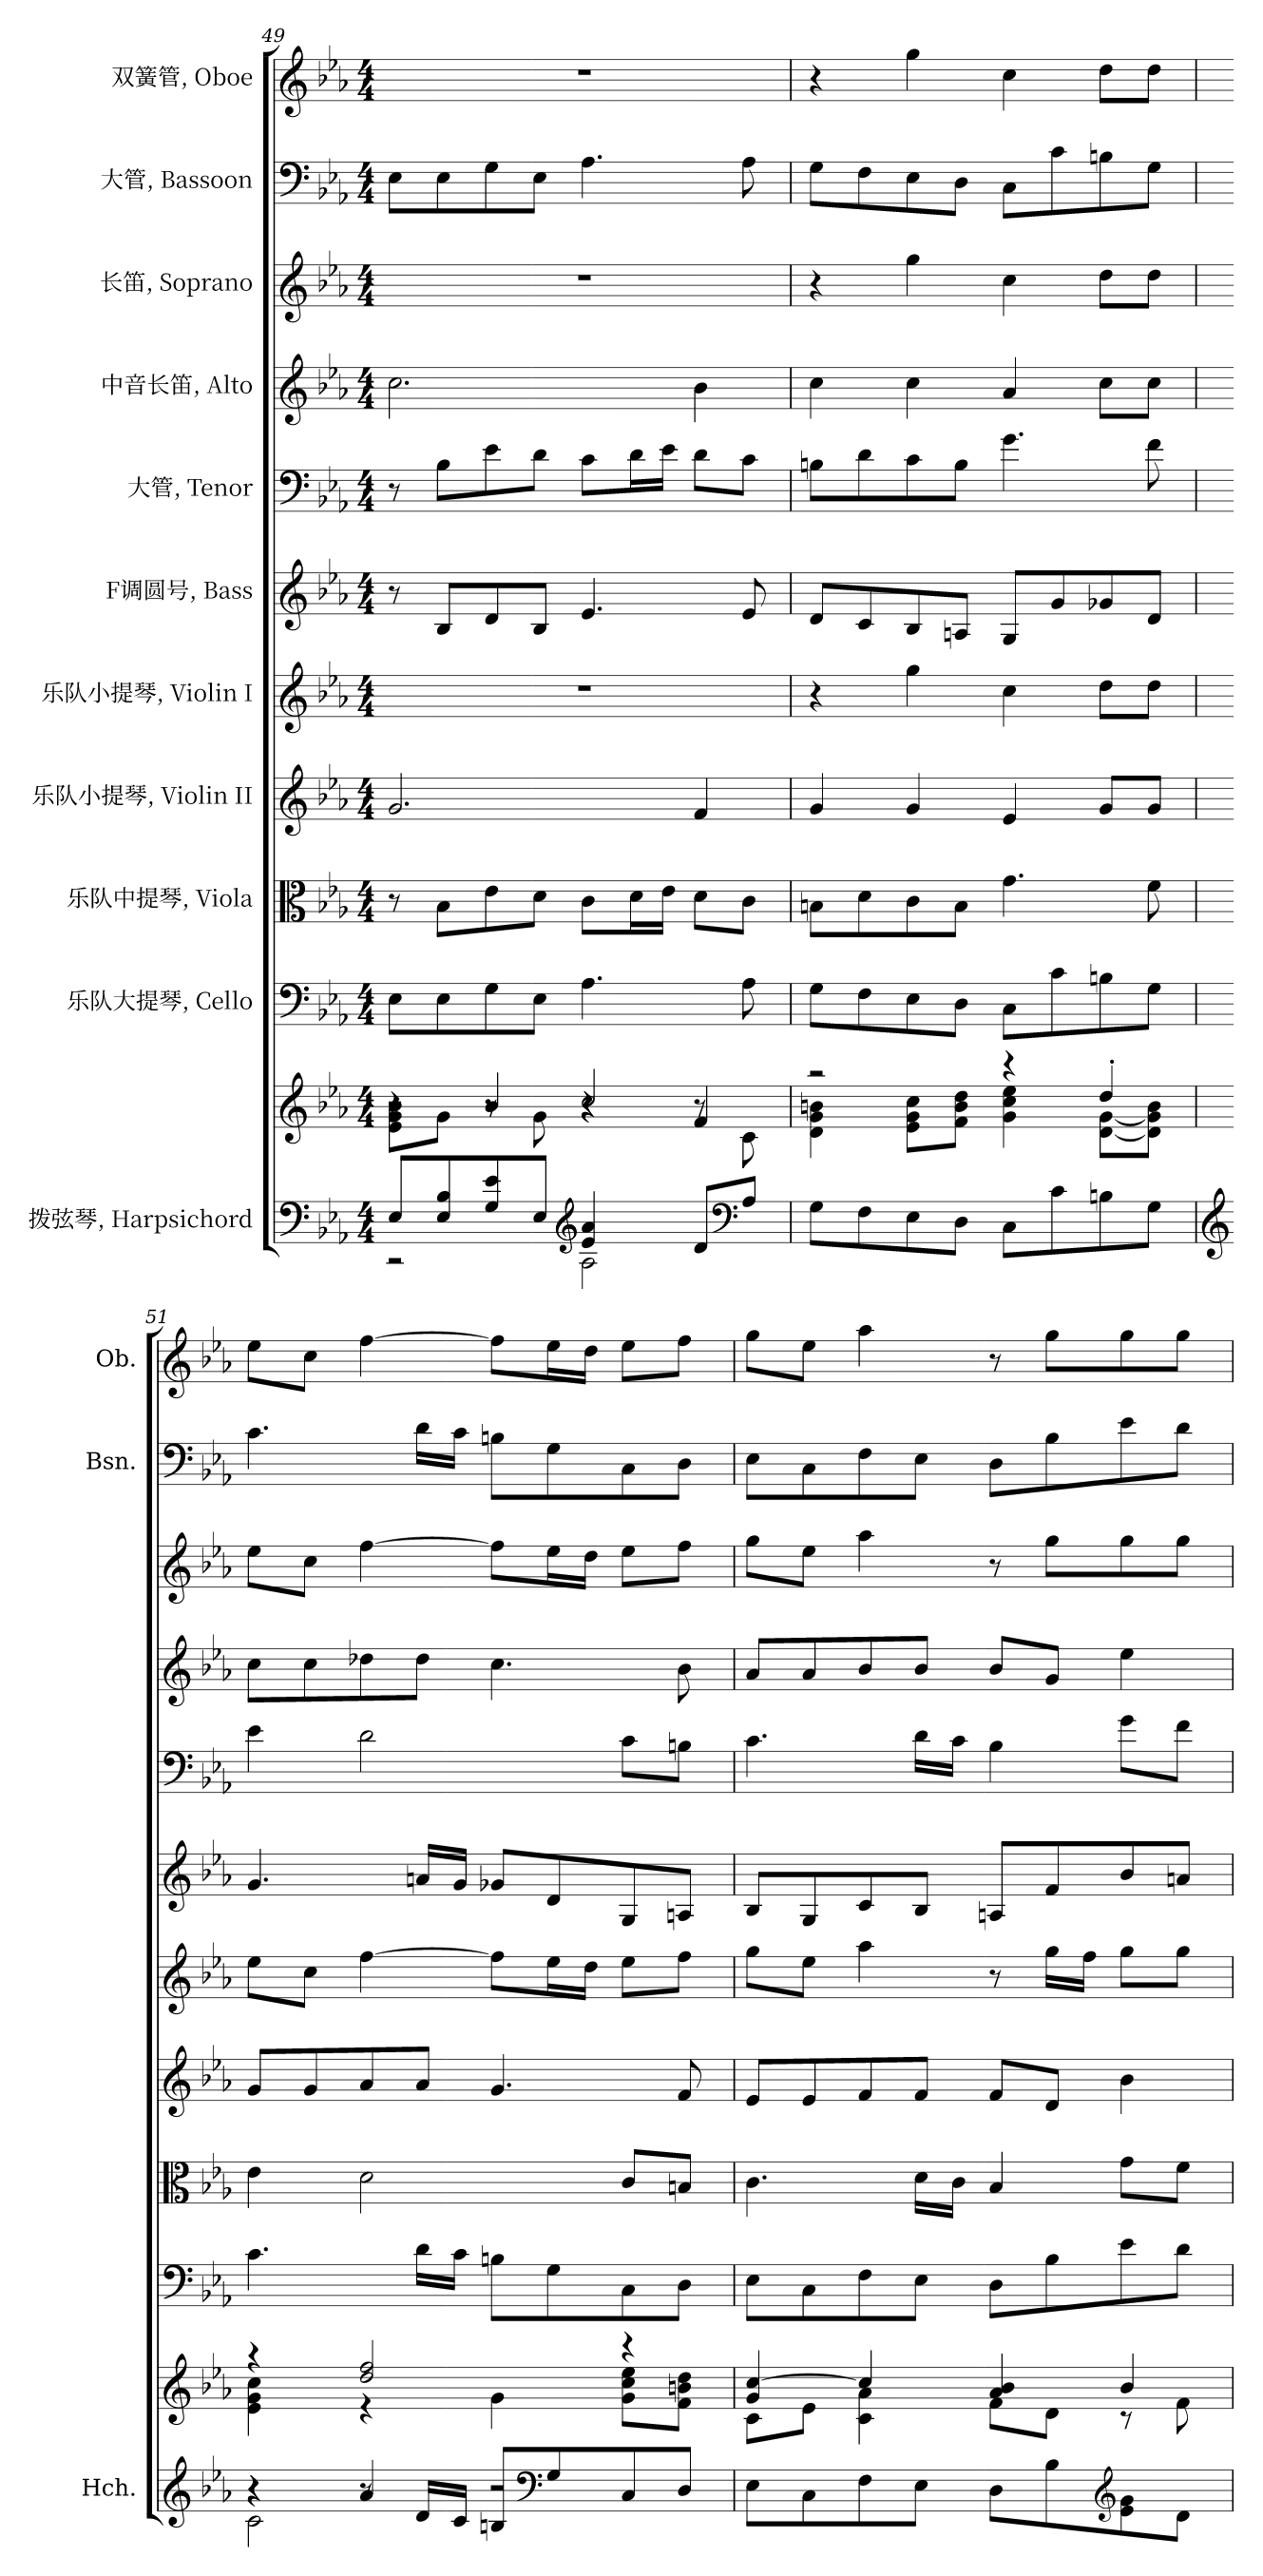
**kern	**kern	**kern	**kern	**kern	**kern	**kern	**kern	**kern	**kern	**kern	**kern
*part11	*part11	*part10	*part9	*part8	*part7	*part6	*part5	*part4	*part3	*part2	*part1
*staff12	*staff11	*staff10	*staff9	*staff8	*staff7	*staff6	*staff5	*staff4	*staff3	*staff2	*staff1
*I"拨弦琴, Harpsichord	*	*I"乐队大提琴, Cello	*I"乐队中提琴, Viola	*I"乐队小提琴, Violin II	*I"乐队小提琴, Violin I	*I"F调圆号, Bass	*I"大管, Tenor	*I"中音长笛, Alto	*I"长笛, Soprano	*I"大管, Bassoon	*I"双簧管, Oboe
*I'Hch.	*	*	*	*	*	*	*	*	*	*I'Bsn.	*I'Ob.
*clefF4	*clefG2	*clefF4	*clefC3	*clefG2	*clefG2	*clefG2	*clefF4	*clefG2	*clefG2	*clefF4	*clefG2
*	*	*	*	*	*	*ITrd4c7	*	*ITrd3c5	*	*	*
*k[b-e-a-]	*k[b-e-a-]	*k[b-e-a-]	*k[b-e-a-]	*k[b-e-a-]	*k[b-e-a-]	*k[b-e-a-d-]	*k[b-e-a-]	*k[b-e-]	*k[b-e-a-]	*k[b-e-a-]	*k[b-e-a-]
*M4/4	*M4/4	*M4/4	*M4/4	*M4/4	*M4/4	*M4/4	*M4/4	*M4/4	*M4/4	*M4/4	*M4/4
=49	=49	=49	=49	=49	=49	=49	=49	=49	=49	=49	=49
*^	*^	*	*	*	*	*	*	*	*	*	*
*	*	*	*^	*	*	*	*	*	*	*	*	*	*
8E-/L	2r	4r	8e-\ 8g\ 8b-\L	2r	8E-\L	8r	2.g/	1r	8r	8r	2.g\	1r	8E-\L	1r
8E-/ 8B-/	.	.	8g\J	.	8E-\	8B-\L	.	.	8E-/L	8B-\L	.	.	8E-\	.
8G/ 8e-/	.	4b-/	8r	.	8G\	8e-\	.	.	8G/	8e-\	.	.	8G\	.
8E-/J	.	.	8g\	.	8E-\J	8d\J	.	.	8E-/J	8d\J	.	.	8E-\J	.
*clefG2	*	*	*	*	*	*	*	*	*	*	*	*	*	*
4e-/ 4a-/	2A-\	2cc/	4r	4r	4.A-\	8c\L	.	.	4.A-/	8c\L	.	.	4.A-\	.
.	.	.	.	.	.	16d\L	.	.	.	16d\L	.	.	.	.
.	.	.	.	.	.	16e-\JJ	.	.	.	16e-\JJ	.	.	.	.
8d/L	.	.	8r	4f/	.	8d\L	4f/	.	.	8d\L	4f\	.	.	.
*clefF4	*	*	*	*	*	*	*	*	*	*	*	*	*	*
8A-/J	.	.	8c\	.	8A-\	8c\J	.	.	8A-/	8c\J	.	.	8A-\	.
*v	*v	*	*	*	*	*	*	*	*	*	*	*	*	*
*	*	*v	*v	*	*	*	*	*	*	*	*	*	*
=50	=50	=50	=50	=50	=50	=50	=50	=50	=50	=50	=50	=50
8G\L	2r	4d\ 4g\ 4bn\	8G\L	8Bn\L	4g/	4r	8G/L	8Bn\L	4g\	4r	8G\L	4r
8F\	.	.	8F\	8d\	.	.	8F/	8d\	.	.	8F\	.
8E-\	.	8e-\ 8g\ 8cc\L	8E-\	8c\	4g/	4gg\	8E-/	8c\	4g\	4gg\	8E-\	4gg\
8D\J	.	8f\ 8b\ 8dd\J	8D\J	8B\J	.	.	8Dn/J	8B\J	.	.	8D\J	.
8C\L	4r	4g\ 4cc\ 4ee-\	8C\L	4.g\	4e-/	4cc\	8C/L	4.g\	4e-/	4cc\	8C\L	4cc\
8c\	.	.	8c\	.	.	.	8c/	.	.	.	8c\	.
8Bn\	4dd'/	[8d\ [8g\L	8Bn\	.	8g/L	8dd\L	8c-X/	.	8g\L	8dd\L	8Bn\	8dd\L
8G\J	.	8d\] 8g\] 8b\J	8G\J	8f\	8g/J	8dd\J	8G/J	8f\	8g\J	8dd\J	8G\J	8dd\J
!!LO:PB:g=z
=51	=51	=51	=51	=51	=51	=51	=51	=51	=51	=51	=51	=51
*clefG2	*	*	*	*	*	*	*	*	*	*	*	*
*^	*	*	*	*	*	*	*	*	*	*	*	*
*	*^	*	*	*	*	*	*	*	*	*	*	*	*
4r	2c\	4r	4r	4e-\ 4g\ 4cc\	4.c\	4e-\	8g/L	8ee-\L	4.c/	4e-\	8g\L	8ee-\L	4.c\	8ee-\L
.	.	.	.	.	.	.	8g/	8cc\J	.	.	8g\	8cc\J	.	8cc\J
4a-/	.	8r	2dd/ 2ff/	4r	.	2d\	8a-/	[4ff\	.	2d\	8a-X\	[4ff\	.	[4ff\
.	.	16d/LL	.	.	16d\LL	.	8a-/J	.	16dn/LL	.	8a-\J	.	16d\LL	.
.	.	16c/JJ	.	.	16c\JJ	.	.	.	16c/JJ	.	.	.	16c\JJ	.
2r	2r	8Bn/L	.	4g\	8Bn\L	.	4.g/	8ff\L]	8c-X/L	.	4.g\	8ff\L]	8Bn\L	8ff\L]
*clefF4	*	*	*	*	*	*	*	*	*	*	*	*	*	*
.	.	8G/	.	.	8G\	.	.	16ee-\L	8G/	.	.	16ee-\L	8G\	16ee-\L
.	.	.	.	.	.	.	.	16dd\JJ	.	.	.	16dd\JJ	.	16dd\JJ
.	.	8C/	4r	8g\ 8cc\ 8ee-\L	8C\	8c/L	.	8ee-\L	8C/	8c\L	.	8ee-\L	8C\	8ee-\L
.	.	8D/J	.	8f\ 8bn\ 8dd\J	8D\J	8Bn/J	8f/	8ff\J	8Dn/J	8Bn\J	8f\	8ff\J	8D\J	8ff\J
*v	*v	*v	*	*	*	*	*	*	*	*	*	*	*	*
=52	=52	=52	=52	=52	=52	=52	=52	=52	=52	=52	=52	=52
8E-\L	4g/ [4cc/	8c\L	8E-\L	4.c\	8e-/L	8gg\L	8E-/L	4.c\	8e-/L	8gg\L	8E-\L	8gg\L
8C\	.	8e-\J	8C\	.	8e-/	8ee-\J	8C/	.	8e-/	8ee-\J	8C\	8ee-\J
8F\	4cc/]	4c\ 4a-\	8F\	.	8f/	4aa-\	8F/	.	8f/	4aa-\	8F\	4aa-\
8E-\J	.	.	8E-\J	16d\LL	8f/J	.	8E-/J	16d\LL	8f/J	.	8E-\J	.
.	.	.	.	16c\JJ	.	.	.	16c\JJ	.	.	.	.
8D\L	4a-/ 4b-/	8f\L	8D\L	4B-/	8f/L	8r	8Dn/L	4B-\	8f/L	8r	8D\L	8r
8B-\	.	8d\J	8B-\	.	8d/J	16gg\LL	8B-/	.	8d/J	8gg\L	8B-\	8gg\L
.	.	.	.	.	.	16ff\JJ	.	.	.	.	.	.
*clefG2	*	*	*	*	*	*	*	*	*	*	*	*
8e-\ 8g\	4b-/	8r	8e-\	8g\L	4b-\	8gg\L	8e-/	8g\L	4b-\	8gg\	8e-\	8gg\
8d\J	.	8f\	8d\J	8f\J	.	8gg\J	8dn/J	8f\J	.	8gg\J	8d\J	8gg\J
*	*v	*v	*	*	*	*	*	*	*	*	*	*
=	=	=	=	=	=	=	=	=	=	=	=
*-	*-	*-	*-	*-	*-	*-	*-	*-	*-	*-	*-
